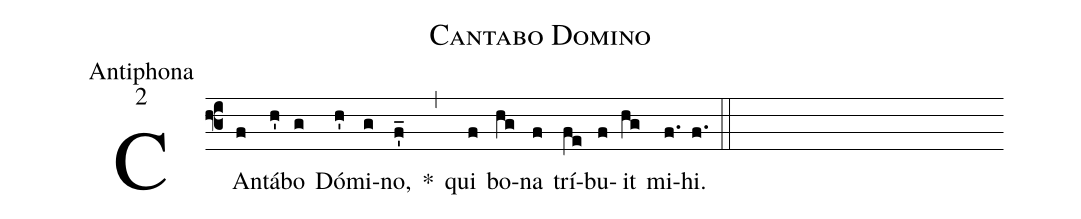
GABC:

name:Cantabo Domino;
office-part:Antiphona;
mode:2;
%%
(f3) CAn(f)tá(h')bo(g) Dó(h')mi(g)no,(f'_) *(,) qui(f) bo(hg)na(f) trí(fe)bu(f)it(hg) mi(f.)hi.(f.) (::)
